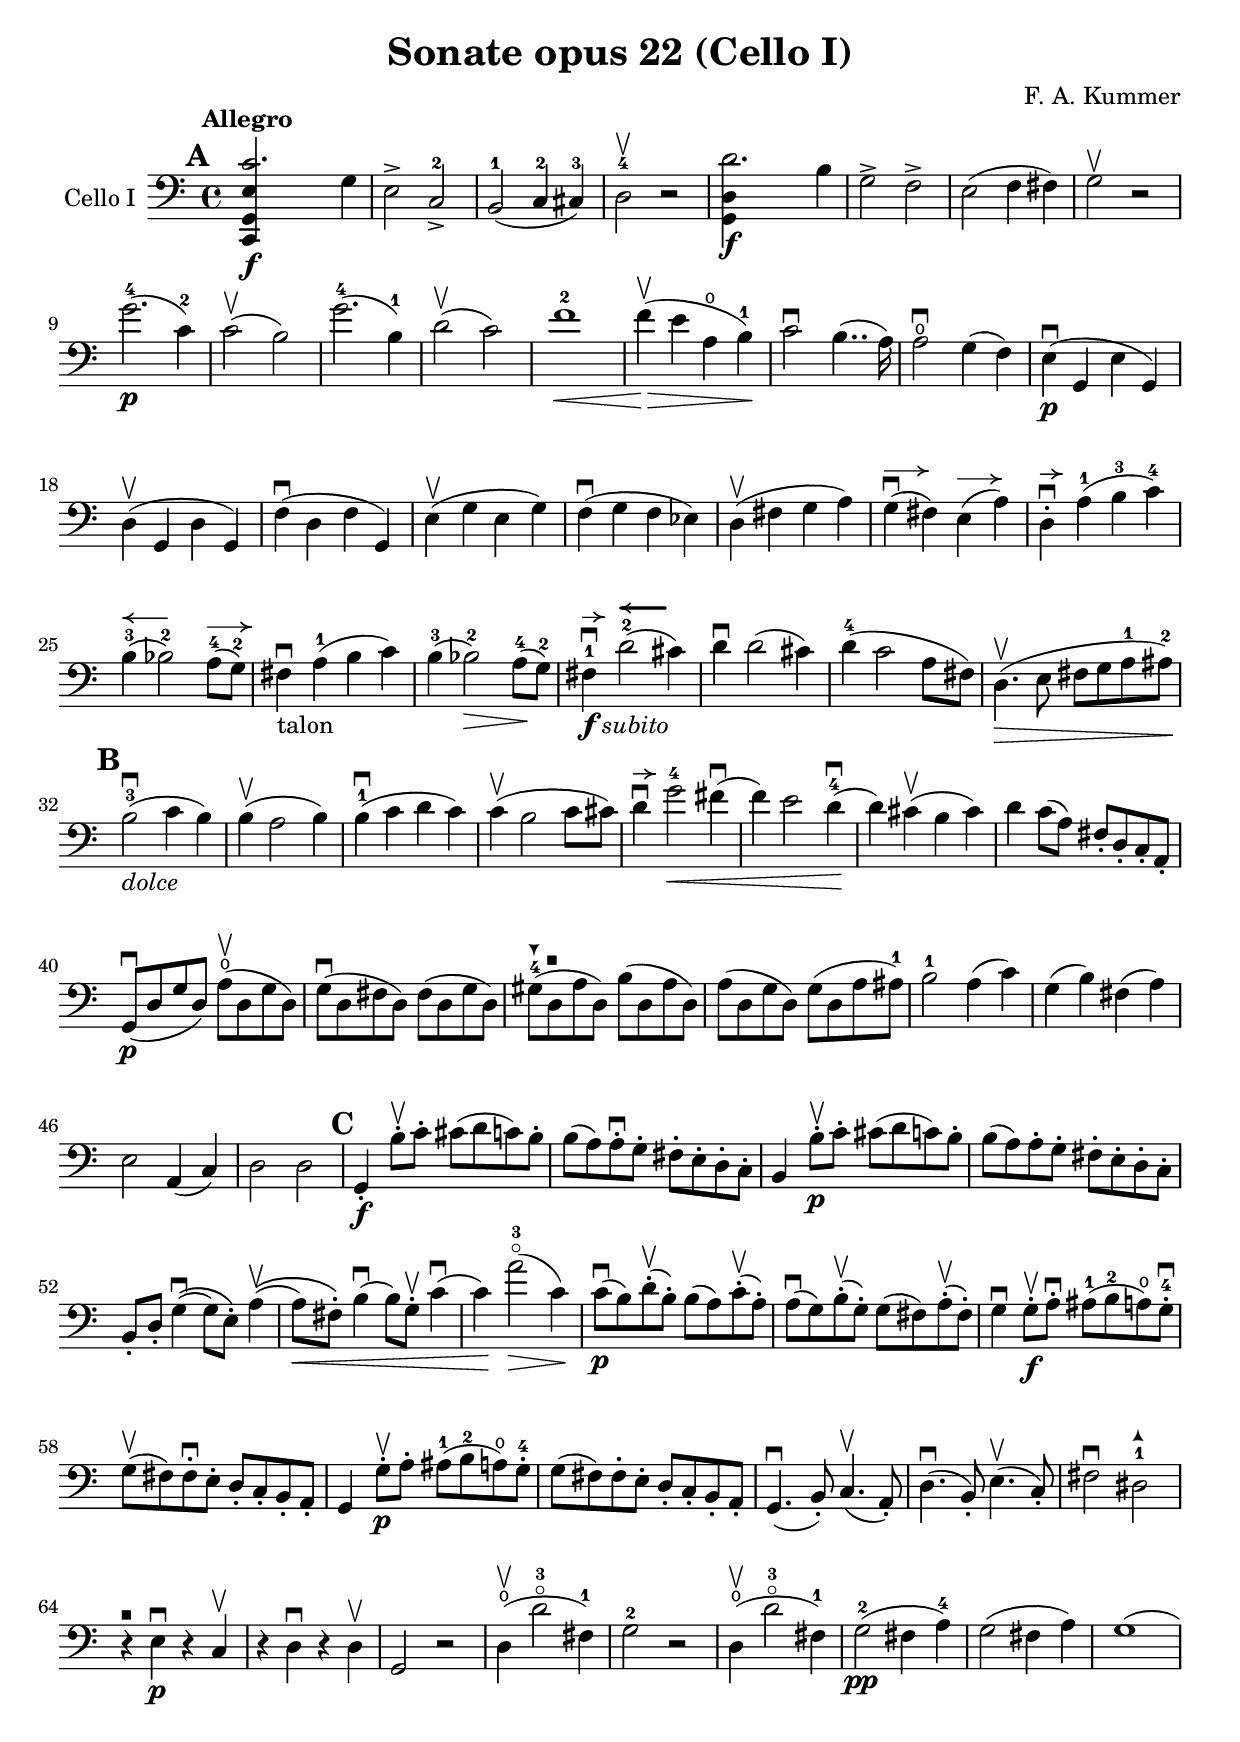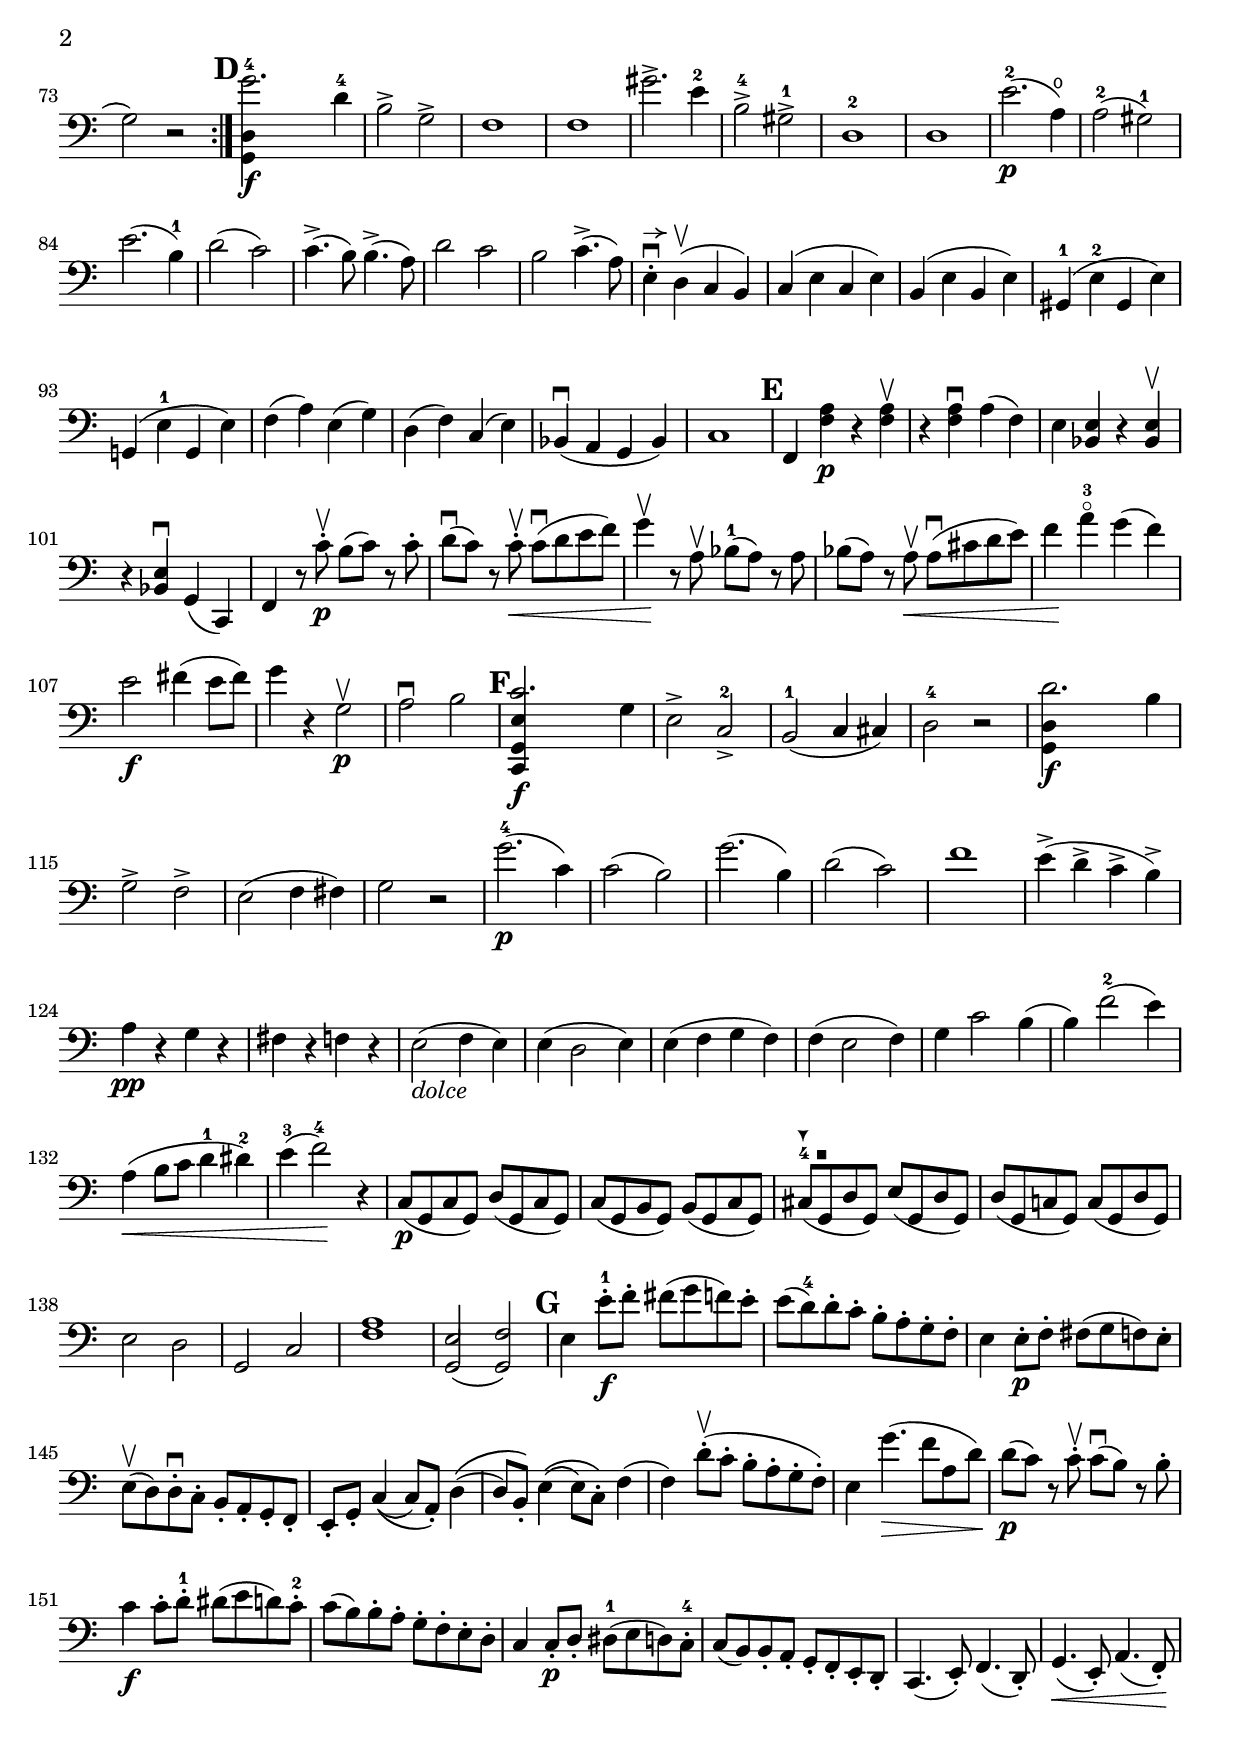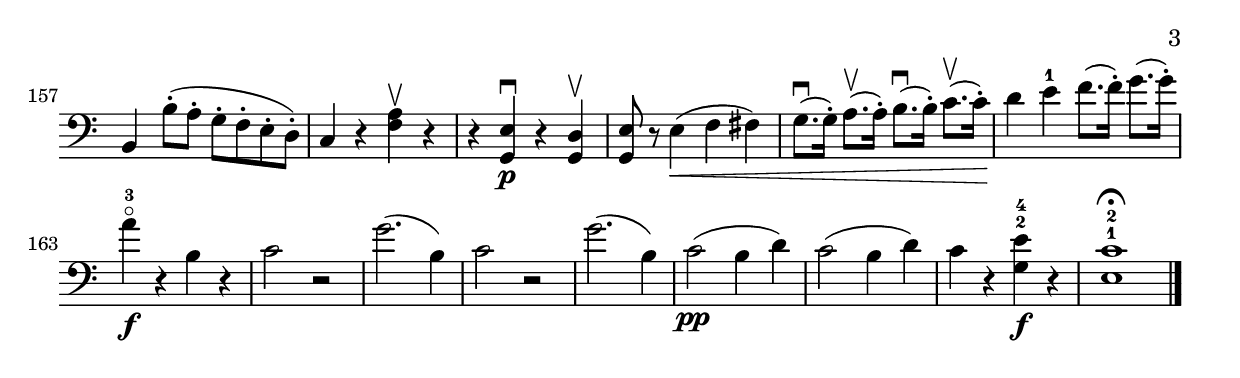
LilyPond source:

#(set-global-staff-size 21)

\version "2.18.2"

\header {
  title = "Sonate opus 22 (Cello I)"
  composer = "F. A. Kummer"
}

\language "italiano"

allonger = \markup {
  \center-column {
    \combine
    \draw-line #'(-4 . 0)
    \arrow-head #X #RIGHT ##f
  }
}

allongercourt = \markup {
  \center-column {
    \combine
    \draw-line #'(-2 . 0)
    \arrow-head #X #RIGHT ##f
  }
}

retenir = \markup {
  \center-column {
    \concat {
      \arrow-head #X #LEFT ##f
      \hspace #-1
      \draw-line #'(-4 . 0)
    }
  }
}

retenirAppuyer = \markup {
  \center-column {
    \concat {
      \arrow-head #X #LEFT ##f
      \hspace #-1
      \override #'(thickness . 3)
      \draw-line #'(-4 . 0)
    }
  }
}

extup = \markup {
  \center-column {
    \arrow-head #Y #UP ##t
  }
}

extdown = \markup {
  \center-column {
    \arrow-head #Y #DOWN ##t
  }
}

extover = \markup {
  \center-column {
    \beam #0.75 #0 #0.75
  }
}

\score {
  \new Staff
  \with {instrumentName = #"Cello I"}
  {
    \override Hairpin.to-barline = ##f
    \tempo Allegro
    \time 4/4
    \key do \major
    \clef bass
    \tempo Allegro
    \mark \default
    \repeat volta 2 {
      <<do,4\f sol,4 mi4 do'2.>> sol4                                  % 1
      mi2-> do2->-2                                                    % 2
      si,2-1(do4-2 dod-3)                                              % 3
      re2-4\upbow r2                                                   % 4
      <<sol,4\f re4 re'2.>> si4                                        % 5
      sol2-> fa2->                                                     % 6
      mi2(fa4 fad4)                                                    % 7
      sol2\upbow r2                                                    % 8
      sol'2.-4\p(do'4-2)                                               % 9
      do'2\upbow(si2)                                                  % 10
      sol'2.-4(si4-1)                                                  % 11
      re'2\upbow(do'2)                                                 % 12
      fa'1-2\<                                                         % 13
      fa'4\upbow\!\>(mi'4 la4\open si4-1)\!                            % 14
      do'2\downbow si4..(la16)                                         % 15
      la2\downbow\open sol4(fa4)                                       % 16
      mi4\p\downbow(sol,4 mi4 sol,4)                                   % 17
      re4\upbow(sol,4 re4 sol,4)                                       % 18
      fa4\downbow(re4 fa4 sol,4)                                       % 19
      mi4\upbow(sol4 mi4 sol4)                                         % 20
      fa4\downbow(sol4 fa4 mib4)                                       % 21
      re4\upbow(fad4 sol4 la4)                                         % 22
      sol4^\allonger\downbow(fad4) mi4^\allonger(la4)                  % 23
      re4-.^\allongercourt\downbow la4-1(si4-3 do'4-4)                 % 24
      si4-3^\retenir(sib2-2) la8-4^\allonger(sol8-2)                   % 25
      fad4\downbow-\markup{talon} la4-1(si4 do'4)                      % 26
      si4-3(sib2-2\>) la8-4\!(sol8-2)                                  % 27
      fad4-1-\markup{\dynamic f \italic subito}\downbow^\allongercourt
      re'2-2^\retenirAppuyer(dod'4)                                    % 28
      re'4\downbow re'2(dod'4)                                         % 29
      re'4-4(do'2 la8 fad8)                                            % 30
      re4.\upbow\>(mi8 fad8 sol8 la8-1 lad8-2)\!                       % 31
      \mark \default
      si2-3\downbow_\markup{\italic dolce}(do'4 si4)                   % 32
      si4\upbow(la2 si4)                                               % 33
      si4-1\downbow(do'4 re'4 do'4)                                    % 34
      do'4\upbow(si2 do'8 dod'8)                                       % 35
      re'4\downbow^\allongercourt
      sol'2-4\<fad'4\downbow(                                          % 36
      fa'4) mi'2 re'4-4\downbow\!(                                     % 37
      re'4) dod'4\upbow(si4 dod'4)                                     % 38
      re'4 do'8(la8) fad8-. re8-. do8-. la,8-.                         % 39
      sol,8\downbow\p(re8 sol8 re8)
      la8\open\upbow(re8 sol8 re8)                                     % 40
      sol8\downbow(re8 fad8 re8) fad8(re8 sol8 re8)                    % 41
      sold8-4^\extdown(re8^\extover la8 re8) si8(re8 la8 re8)          % 42
      la8(re8 sol8 re8) sol8(re8 la8 lad8-1)                           % 43
      si2-1 la4(do'4)                                                  % 44
      sol4(si4) fad4(la4)                                              % 45
      mi2 la,4(do4)                                                    % 46
      re2 re2                                                          % 47
      \mark \default
      sol,4-.\f si8-.\upbow do'8-. dod'8(re'8 do'8) si8-.              % 48
      si8(la8) la-.\downbow sol8-. fad8-. mi8-. re8-. do8-.            % 49
      si,4 si8-.\upbow\p do'8-. dod'8(re'8 do'8) si8-.                 % 50
      si8(la8) la8-. sol8-. fad8-. mi8-. re8-. do8-.                   % 51
      si,8-. re8-. sol4\downbow\((sol8) mi8-.\) la4\upbow\((           % 52
      la8\<) fad8-.\)
      si4\downbow(si8) sol8-.\upbow
      do'4\downbow(          % 53
      do'4)\! la'2-3\flageolet\>(do'4)\!                                % 54
      do'8\downbow\p(si8) re'8-.\upbow(si8-.) si8(la8)
      do'8-.\upbow(la8-.)                                              % 55
      la8\downbow(sol8) si8-.\upbow(sol-.) sol8(fad8)
      la-.\upbow(fad8-.)                                               % 56
      sol4\downbow sol8-.\f\upbow la8-.\downbow
      lad8-1(si8-2 la8\open) sol8-.-4\downbow                          % 57
      sol8\upbow(fad8) fad8-.\downbow mi8-. re8-. do8-. si,8-. la,8-.  % 58
      sol,4 sol8-.\p\upbow la8-. lad8-1(si8-2 la8\open) sol8-.-4       % 59
      sol8(fad8) fad8-. mi8-. re8-. do8-. si,8-. la,8-.                % 60
      sol,4.\downbow(si,8-.) do4.\upbow(la,8-.)                        % 61
      re4.\downbow(si,8-.) mi4.\upbow(do8-.)                           % 62
      fad2\downbow red2-1^\extup\!                                     % 63
      r4^\extover mi4\p\downbow r4 do4\upbow                           % 64
      r4 re4\downbow r4 re4\upbow                                      % 65
      sol,2 r2                                                         % 66
      re4\open\upbow(re'2-3\flageolet fad4-1)                          % 67
      sol2-2 r2                                                        % 68
      re4\open\upbow(re'2-3\flageolet fad4-1)                          % 69
      sol2-2\pp(fad4 la4-4)                                            % 70
      sol2(fad4 la4)                                                   % 71
      sol1(                                                            % 72
      sol2) r2                                                         % 73
      }
      \mark \default
      <<sol,4\f re4 sol'2.-4>> re'4-4                                  % 74
      si2-> sol2->                                                     % 75
      fa1                                                              % 76
      fa1                                                              % 77
      sold'2.-> mi'4-2                                                 % 78
      si2-4-> sold2-1->                                                % 79
      re1-2                                                            % 80
      re1                                                              % 81
      mi'2.-2\p(la4\open)                                              % 82
      la2-2(sold2-1)                                                   % 83
      mi'2.(si4-1)                                                     % 84
      re'2(do'2)                                                       % 85
      do'4.->(si8) si4.->(la8)                                         % 86
      re'2 do'2                                                        % 87
      si2 do'4.->(la8)                                                 % 88
      mi4-.\downbow^\allongercourt re4\upbow(do4 si,4)                 % 89
      do4(mi4 do4 mi4)                                                 % 90
      si,4(mi4 si,4 mi4)                                               % 91
      sold,4-1(mi4-2 sold,4 mi4)                                       % 92
      sol,!4(mi4-1 sol,4 mi4)                                          % 93
      fa4(la4) mi4(sol4)                                               % 94
      re4(fa4) do4(mi4)                                                % 95
      sib,\downbow(la,4 sol,4 sib,4)                                   % 96
      do1                                                              % 97
      \mark \default
      fa,4 <<fa4\p la4>> r4 <<fa4 la4\upbow>>                          % 98
      r4 <<fa4 la4\downbow>> la4(fa4)                                  % 99
      mi4 <<sib,4 mi4>> r4 <<sib,4 mi4\upbow>>                         % 100
      r4 <<sib,4 mi4\downbow>> sol,4(do,4)                             % 101
      fa,4 r8 do'8-.\p\upbow si8(do'8) r8 do'8-.                       % 102
      re'8\downbow(do'8) r8 do'8-.\upbow\<
      do'8\downbow(re'8 mi'8 fa'8)                                     % 103
      sol'4\!\upbow r8 la8\upbow sib-1(la8) r8 la8                     % 104
      sib8(la8) r8 la8\upbow\< la8\downbow(dod'8 re'8 mi'8)            % 105
      fa'4\! la'4-3\flageolet sol'4(fa'4)                              % 106
      mi'2\f fad'4(mi'8 fad'8)                                         % 107
      sol'4 r4 sol2\p\upbow                                            % 108
      la2\downbow si2                                                  % 109
      \mark \default
      <<do,4\f sol,4 mi4 do'2.>> sol4                                  % 110
      mi2-> do2-2->                                                    % 111
      si,2-1(do4 dod4)                                                 % 112
      re2-4 r2                                                         % 113
      <<sol,4\f re4 re'2.>> si4                                        % 114
      sol2-> fa2->                                                     % 115
      mi2(fa4 fad4)                                                    % 116
      sol2 r2                                                          % 117
      sol'2.-4\p(do'4)                                                 % 118
      do'2(si2)                                                        % 119
      sol'2.(si4)                                                      % 120
      re'2(do'2)                                                       % 121
      fa'1                                                             % 122
      mi'4->(re'4-> do'4-> si4->)                                      % 123
      la4\pp r4 sol4 r4                                                % 124
      fad4 r4 fa4 r4                                                   % 125
      mi2_\markup{\italic dolce}(fa4 mi4)                              % 126
      mi4(re2 mi4)                                                     % 127
      mi4(fa4 sol4 fa4)                                                % 128
      fa4(mi2 fa4)                                                     % 129
      sol4 do'2 si4(                                                   % 130
      si4) fa'2-2(mi'4)                                                % 131
      la4\<(si8 do'8 re'4-1 red'4-2)                                   % 132
      mi'4-3(fa'2-4)\! r4                                              % 133
      do8\p(sol,8 do8 sol,8) re8(sol,8 do8 sol,8)                      % 134
      do8(sol,8 si,8 sol,8) si,8(sol,8 do8 sol,8)                      % 135
      dod8-4^\extdown(sol,8^\extover re8 sol,8) mi8(sol,8 re8 sol,8)   % 136
      re8(sol,8 do!8 sol,8) do8(sol,8 re8 sol,8)                       % 137
      mi2 re2                                                          % 138
      sol,2 do2                                                        % 139
      <<fa1 la1>>                                                      % 140
      <<{mi2 fa2}\\ {\stemUp sol,2(sol,2) \stemNeutral}>>              % 141
      \mark \default
      mi4 mi'8-1-.\f fa'8-. fad'8(sol'8 fa'8) mi'8-.                   % 142
      mi'8(re'8-4) re'8-. do'8-. si8-. la8-. sol8-. fa8-.              % 143
      mi4 mi8\p-. fa8-. fad8(sol8 fa8) mi8-.                           % 144
      mi8\upbow(re8) re8-.\downbow do8-. si,8-. la,8-. sol,8-. fa,8-.  % 145
      mi,8-. sol,8-. do4\((do8) la,8-.\) re4\((                        % 146
      re8) si,8-.\) mi4\((mi8) do8-.\) fa4(                            % 147
      fa4) re'8-.\upbow(do'8-. si-. la8-. sol8-. fa8-.)                % 148
      mi4 sol'4.\>(fa'8 la8 re'8)\!                                    % 149
      re'8\p(do'8) r8 do'8-.\upbow do'8\downbow(si8) r8 si8-.          % 150
      do'4\f do'8-. re'8-1-. red'8(mi'8 re'8) do'8-2-.                 % 151
      do'8(si8) si8-. la8-. sol8-. fa8-. mi8-. re8-.                   % 152
      do4 do8\p-. re8-. red8-1(mi8 re8 ) do8-4-.                       % 153
      do8(si,8) si,8-. la,8-. sol,8-. fa,8-. mi,8-. re,8-.             % 154
      do,4.(mi,8-.) fa,4.(re,8-.)                                      % 155
      sol,4.\<(mi,8-.) la,4.(fa,8-.)\!                                 % 156
      si,4 si8-.(la8-. sol8-. fa8-. mi8-. re8-.)                       % 157
      do4 r4 <<fa4 la4\upbow>> r4                                      % 158
      r4 <<sol,4\p mi4\downbow>> r4 <<sol,4 re4\upbow>>                % 159
      <<sol,8 mi8>> r8 mi4\<(fa4 fad4)                                 % 160
      sol8.\downbow(sol16-.) la8.\upbow(la16-.)
      si8.\downbow(si16-.) do'8.\upbow(do'16-.)\!                      % 161
      re'4 mi'4-1 fa'8.(fa'16-.) sol'8.(sol'16-.)                      % 162
      la'4-3\flageolet\f r4 si4 r4                                     % 163
      do'2 r2                                                          % 164
      sol'2.(si4)                                                      % 165
      do'2 r2                                                          % 166
      sol'2.(si4)                                                      % 167
      do'2\pp(si4 re'4)                                                % 168
      do'2(si4 re'4)                                                   % 169
      do'4 r4 <<sol4-2\f mi'4-4>> r4                                   % 170
      <<mi1-1 do'1-2\fermata>>                                         % 171
      \bar "|."
  }
}
